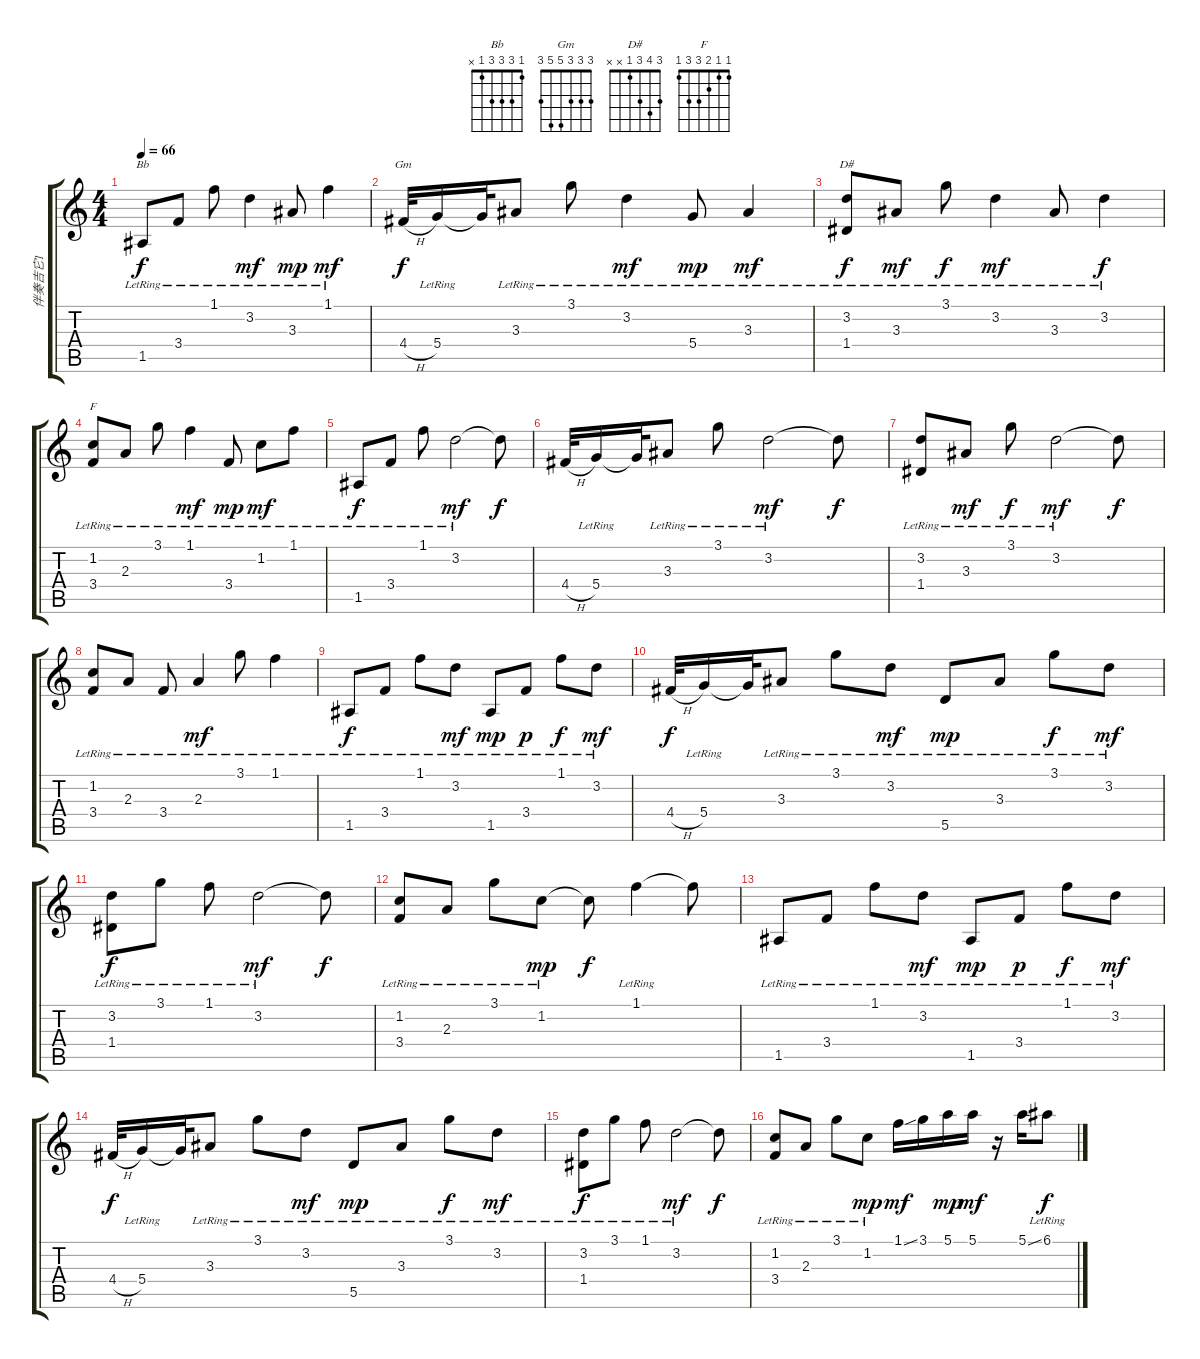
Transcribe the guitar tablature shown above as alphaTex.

\track ("伴奏吉它1" "伴奏吉它1") {instrument acousticguitarsteel}
\staff {score tabs}
\tuning (E4 B3 G3 D3 A2 E2) {hide}
\chord ("Bb" 1 3 3 3 1 x)
\chord ("Gm" 3 3 3 5 5 3)
\chord ("D#" 3 4 3 1 x x)
\chord ("F" 1 1 2 3 3 1)
\ts (4 4)
\tempo 66
\clef g2
\ks c
1.5{lr}.8{ch "Bb" dy f} 3.4{lr}.8 1.1{lr}.8 3.2{lr}.4{dy mf} 3.3{lr}.8{dy mp} 1.1{lr}.4{dy mf} |
4.4{h}.32{ch "Gm" dy f} 5.4{lr}.16 5.4{t}.32 3.3{lr}.8 3.1{lr}.8 3.2{lr}.4{dy mf} 5.4{lr}.8{dy mp} 3.3{lr}.4{dy mf} |
(3.2{lr} 1.4{lr}).8{ch "D#" dy f} 3.3{lr}.8{dy mf} 3.1{lr}.8{dy f} 3.2{lr}.4{dy mf} 3.3{lr}.8 3.2{lr}.4{dy f} |
(1.2{lr} 3.4{lr}).8{ch "F"} 2.3{lr}.8 3.1{lr}.8 1.1{lr}.4{dy mf} 3.4{lr}.8{dy mp} 1.2{lr}.8{dy mf} 1.1{lr}.8 |
1.5{lr}.8{dy f} 3.4{lr}.8 1.1{lr}.8 3.2{lr}.2{dy mf} 3.2{t}.8{dy f} |
4.4{h}.32 5.4{lr}.16 5.4{t}.32 3.3{lr}.8 3.1{lr}.8 3.2{lr}.2{dy mf} 3.2{t}.8{dy f} |
(3.2{lr} 1.4{lr}).8 3.3{lr}.8{dy mf} 3.1{lr}.8{dy f} 3.2{lr}.2{dy mf} 3.2{t}.8{dy f} |
(1.2{lr} 3.4{lr}).8 2.3{lr}.8 3.4{lr}.8 2.3{lr}.4{dy mf} 3.1{lr}.8 1.1{lr}.4 |
1.5{lr}.8{dy f} 3.4{lr}.8 1.1{lr}.8 3.2{lr}.8{dy mf} 1.5{lr}.8{dy mp} 3.4{lr}.8{dy p} 1.1{lr}.8{dy f} 3.2{lr}.8{dy mf} |
4.4{h}.32{dy f} 5.4{lr}.16 5.4{t}.32 3.3{lr}.8 3.1{lr}.8 3.2{lr}.8{dy mf} 5.5{lr}.8{dy mp} 3.3{lr}.8 3.1{lr}.8{dy f} 3.2{lr}.8{dy mf} |
(3.2{lr} 1.4{lr}).8{dy f} 3.1{lr}.8 1.1{lr}.8 3.2{lr}.2{dy mf} 3.2{t}.8{dy f} |
(1.2{lr} 3.4{lr}).8 2.3{lr}.8 3.1{lr}.8 1.2{lr}.8{dy mp} 1.2{t}.8{dy f} 1.1{lr}.4 1.1{t}.8 |
1.5{lr}.8 3.4{lr}.8 1.1{lr}.8 3.2{lr}.8{dy mf} 1.5{lr}.8{dy mp} 3.4{lr}.8{dy p} 1.1{lr}.8{dy f} 3.2{lr}.8{dy mf} |
4.4{h}.32{dy f} 5.4{lr}.16 5.4{t}.32 3.3{lr}.8 3.1{lr}.8 3.2{lr}.8{dy mf} 5.5{lr}.8{dy mp} 3.3{lr}.8 3.1{lr}.8{dy f} 3.2{lr}.8{dy mf} |
(3.2{lr} 1.4{lr}).8{dy f} 3.1{lr}.8 1.1{lr}.8 3.2{lr}.2{dy mf} 3.2{t}.8{dy f} |
(1.2{lr} 3.4{lr}).8 2.3{lr}.8 3.1{lr}.8 1.2{lr}.8{dy mp} 1.1{ss}.16{dy mf} 3.1.16 5.1.16{dy mp} 5.1.16{dy mf} r.16 5.1{ss}.16 6.1{lr}.8{dy f}
